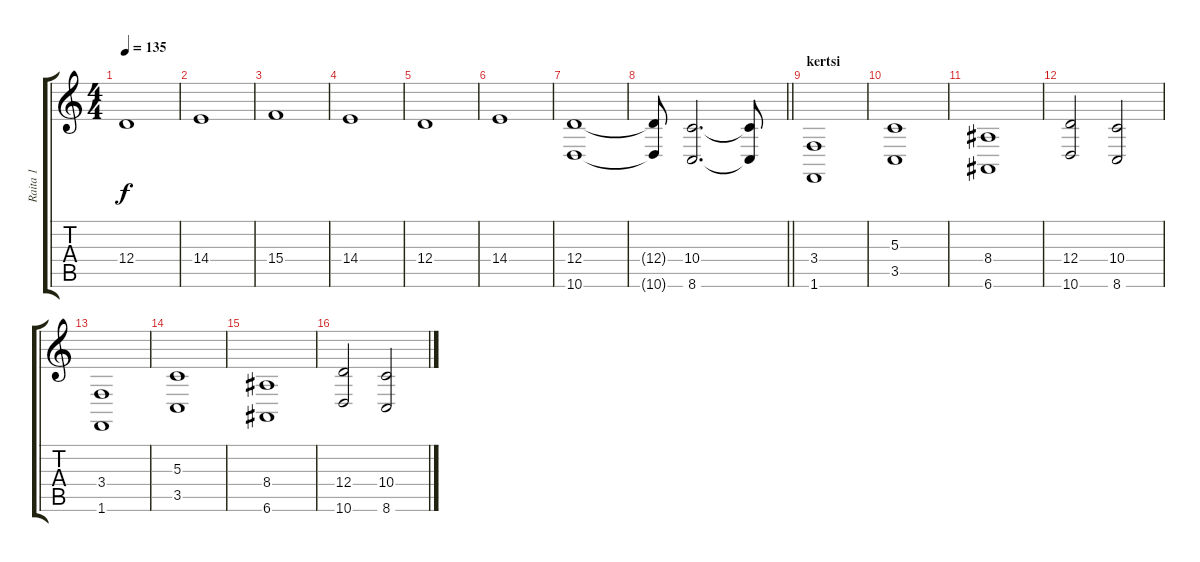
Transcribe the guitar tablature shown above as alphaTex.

\track ("Raita 1" "Raita 1") {instrument tremolostrings}
\staff {score tabs}
\tuning (E4 B3 G3 D3 A2 E2) {hide}
\ts (4 4)
\tempo 135
\clef g2
\ks c
12.4.1{dy f} |
14.4.1 |
15.4.1 |
14.4.1 |
12.4.1 |
14.4.1 |
(12.4 10.6).1{volume 11} |
\barLineRight lightlight
(12.4{t} 10.6{t}).8 (10.4 8.6).2{d} (10.4{t} 8.6{t}).8 |
\section ("" "kertsi")
(3.4 1.6).1 |
(5.3 3.5).1 |
(8.4 6.6).1 |
(12.4 10.6).2 (10.4 8.6).2 |
(3.4 1.6).1 |
(5.3 3.5).1 |
(8.4 6.6).1 |
(12.4 10.6).2 (10.4 8.6).2
